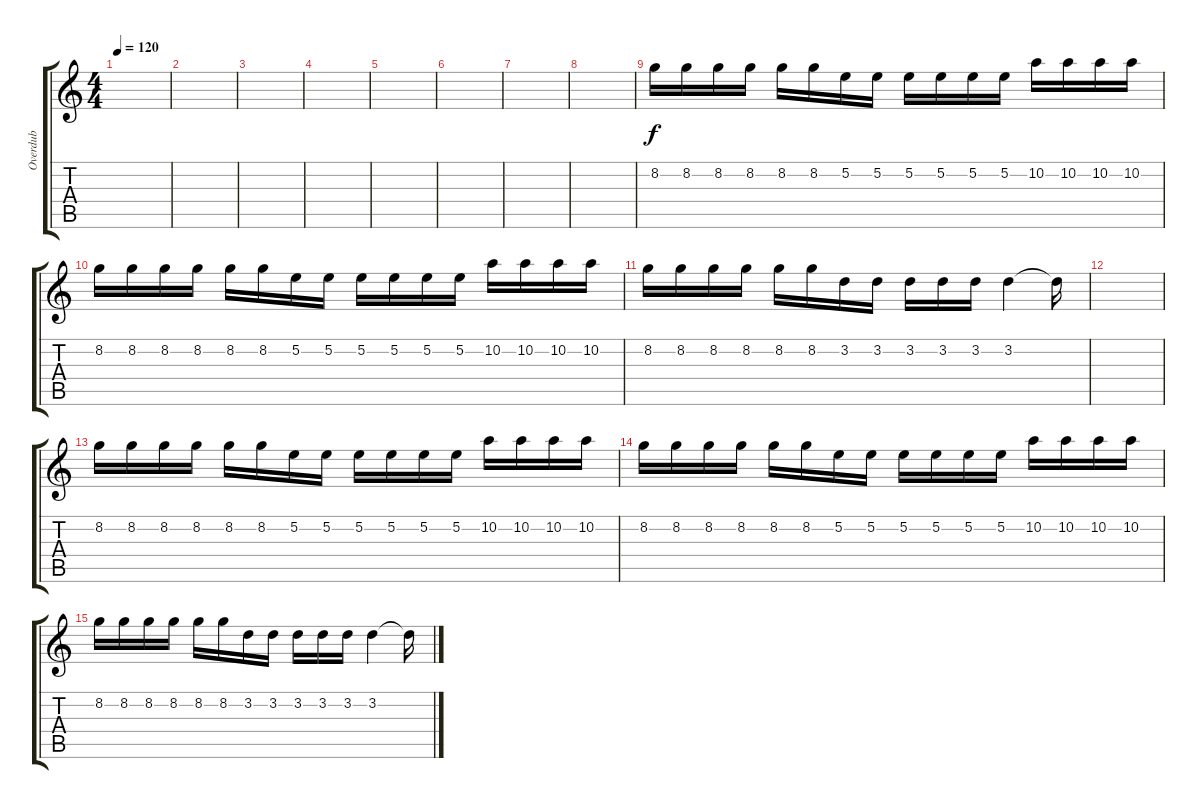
\track ("Overdub" "Overdub") {instrument distortionguitar}
\staff {score tabs}
\tuning (E4 B3 G3 D3 A2 D2) {hide}
\ts (4 4)
\tempo 120
\clef g2
\ks c
|
|
|
|
|
|
|
|
8.2.16 8.2.16 8.2.16 8.2.16 8.2.16 8.2.16 5.2.16 5.2.16 5.2.16 5.2.16 5.2.16 5.2.16 10.2.16 10.2.16 10.2.16 10.2.16 |
8.2.16 8.2.16 8.2.16 8.2.16 8.2.16 8.2.16 5.2.16 5.2.16 5.2.16 5.2.16 5.2.16 5.2.16 10.2.16 10.2.16 10.2.16 10.2.16 |
8.2.16 8.2.16 8.2.16 8.2.16 8.2.16 8.2.16 3.2.16 3.2.16 3.2.16 3.2.16 3.2.16 3.2.4 3.2{t}.16 |
|
8.2.16 8.2.16 8.2.16 8.2.16 8.2.16 8.2.16 5.2.16 5.2.16 5.2.16 5.2.16 5.2.16 5.2.16 10.2.16 10.2.16 10.2.16 10.2.16 |
8.2.16 8.2.16 8.2.16 8.2.16 8.2.16 8.2.16 5.2.16 5.2.16 5.2.16 5.2.16 5.2.16 5.2.16 10.2.16 10.2.16 10.2.16 10.2.16 |
8.2.16 8.2.16 8.2.16 8.2.16 8.2.16 8.2.16 3.2.16 3.2.16 3.2.16 3.2.16 3.2.16 3.2.4 3.2{t}.16
